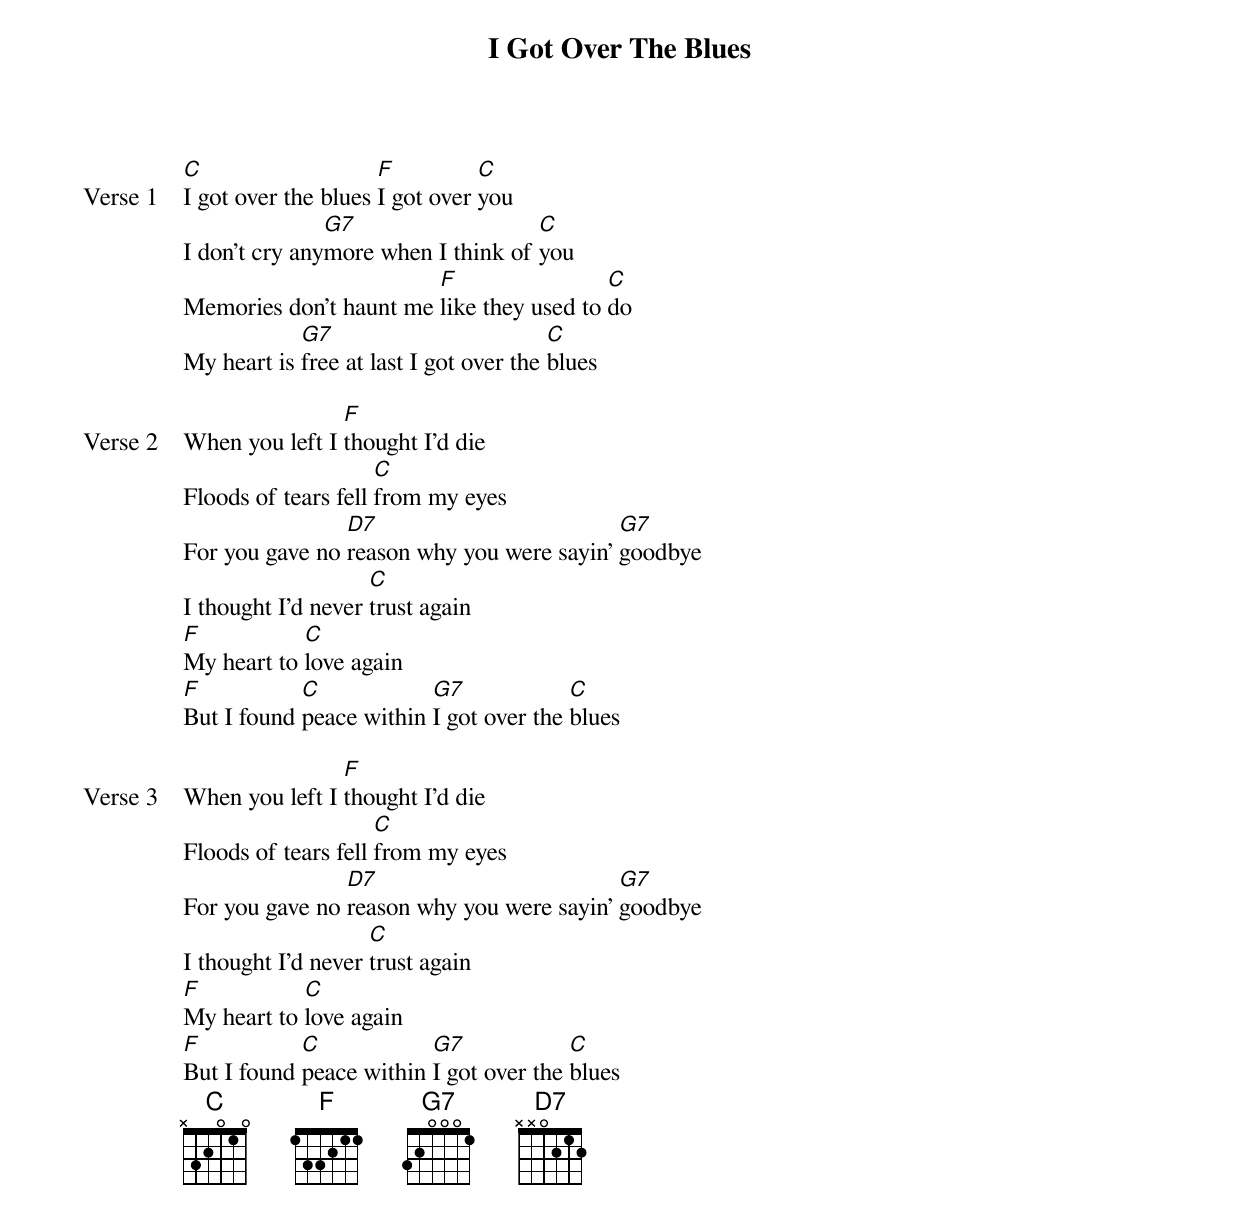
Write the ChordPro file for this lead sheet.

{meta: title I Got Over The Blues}
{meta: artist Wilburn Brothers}
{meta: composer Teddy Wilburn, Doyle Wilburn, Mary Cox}

{start_of_verse: Verse 1}
[C]I got over the blues [F]I got over [C]you
I don't cry any[G7]more when I think of [C]you
Memories don't haunt me [F]like they used to [C]do
My heart is [G7]free at last I got over the [C]blues
{end_of_verse}

{start_of_verse: Verse 2}
When you left I [F]thought I'd die
Floods of tears fell [C]from my eyes
For you gave no [D7]reason why you were sayin' [G7]goodbye
I thought I'd never [C]trust again
[F]My heart to [C]love again
[F]But I found [C]peace within [G7]I got over the [C]blues
{end_of_verse}

{start_of_verse: Verse 3}
When you left I [F]thought I'd die
Floods of tears fell [C]from my eyes
For you gave no [D7]reason why you were sayin' [G7]goodbye
I thought I'd never [C]trust again
[F]My heart to [C]love again
[F]But I found [C]peace within [G7]I got over the [C]blues
{end_of_verse}
